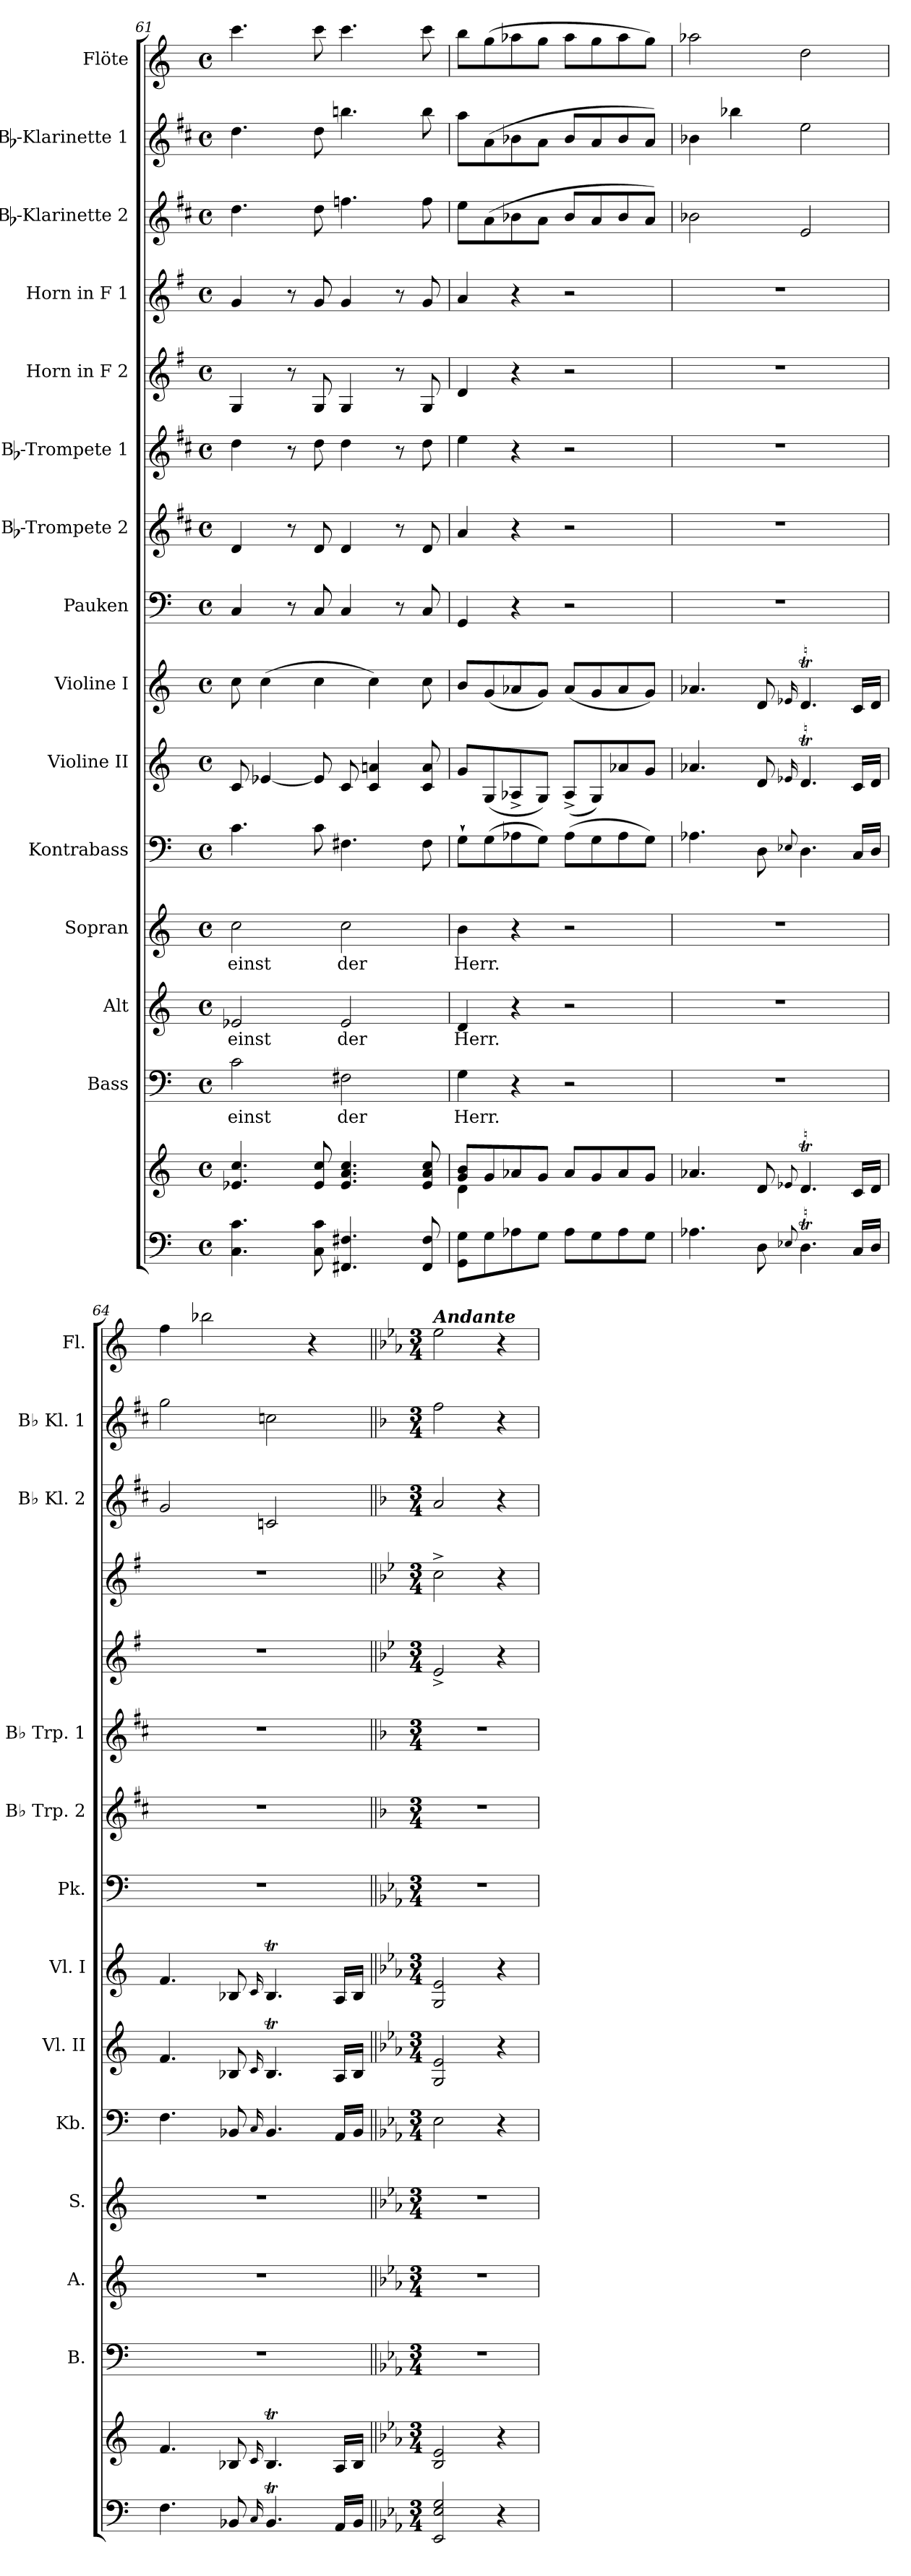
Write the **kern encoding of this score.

**kern	**kern	**kern	**text	**kern	**text	**kern	**text	**kern	**kern	**kern	**kern	**kern	**kern	**kern	**kern	**kern	**kern	**kern
*part15	*part15	*part14	*part14	*part13	*part13	*part12	*part12	*part11	*part10	*part9	*part8	*part7	*part6	*part5	*part4	*part3	*part2	*part1
*staff16	*staff15	*staff14	*staff14	*staff13	*staff13	*staff12	*staff12	*staff11	*staff10	*staff9	*staff8	*staff7	*staff6	*staff5	*staff4	*staff3	*staff2	*staff1
*	*	*I"Bass	*	*I"Alt	*	*I"Sopran	*	*I"Kontrabass	*I"Violine II	*I"Violine I	*I"Pauken	*I"Bb-Trompete 2	*I"Bb-Trompete 1	*I"Horn in F 2	*I"Horn in F 1	*I"Bb-Klarinette 2	*I"Bb-Klarinette 1	*I"Flöte
*	*	*I'B.	*	*I'A.	*	*I'S.	*	*I'Kb.	*I'Vl. II	*I'Vl. I	*I'Pk.	*I'Bb Trp. 2	*I'Bb Trp. 1	*	*	*I'Bb Kl. 2	*I'Bb Kl. 1	*I'Fl.
*clefF4	*clefG2	*clefF4	*	*clefG2	*	*clefG2	*	*clefF4	*clefG2	*clefG2	*clefF4	*clefG2	*clefG2	*clefG2	*clefG2	*clefG2	*clefG2	*clefG2
*	*	*	*	*	*	*	*	*ITrd7c12	*	*	*	*ITrd1c2	*ITrd1c2	*ITrd4c7	*ITrd4c7	*ITrd1c2	*ITrd1c2	*
*k[]	*k[]	*k[]	*	*k[]	*	*k[]	*	*k[]	*k[]	*k[]	*k[]	*k[]	*k[]	*k[]	*k[]	*k[]	*k[]	*k[]
*C:	*C:	*C:	*	*C:	*	*C:	*	*C:	*C:	*C:	*C:	*C:	*C:	*C:	*C:	*C:	*C:	*C:
*M4/4	*M4/4	*M4/4	*	*M4/4	*	*M4/4	*	*M4/4	*M4/4	*M4/4	*M4/4	*M4/4	*M4/4	*M4/4	*M4/4	*M4/4	*M4/4	*M4/4
*met(c)	*met(c)	*met(c)	*	*met(c)	*	*met(c)	*	*met(c)	*met(c)	*met(c)	*met(c)	*met(c)	*met(c)	*met(c)	*met(c)	*met(c)	*met(c)	*met(c)
=61	=61	=61	=61	=61	=61	=61	=61	=61	=61	=61	=61	=61	=61	=61	=61	=61	=61	=61
!	!	!	!LO:LY:b	!	!LO:LY:b	!	!LO:LY:b	!	!	!	!	!	!	!	!	!	!	!
4.C\ 4.c\	4.e-X/ 4.cc/	2c\	einst	2e-X/	einst	2cc\	einst	4.C\	8c/	8cc\	4C/	4c/	4cc\	4C/	4c/	4.cc\	4.cc\	4.ccc\
.	.	.	.	.	.	.	.	.	[4e-X/	(>4cc\	.	.	.	.	.	.	.	.
.	.	.	.	.	.	.	.	.	.	.	8r	8r	8r	8r	8r	.	.	.
8C\ 8c\	8e-/ 8cc/	.	.	.	.	.	.	8C\	8e-/]	4cc\	8C/	8c/	8cc\	8C/	8c/	8cc\	8cc\	8ccc\
!	!	!	!LO:LY:b	!	!LO:LY:b	!	!LO:LY:b	!	!	!	!	!	!	!	!	!	!	!
4.FF#X/ 4.F#X/	4.e-/ 4.a/ 4.cc/	2F#X\	der	2e-/	der	2cc\	der	4.FF#X\	8c/	.	4C/	4c/	4cc\	4C/	4c/	4.ee-X\	4.aan\	4.ccc\
.	.	.	.	.	.	.	.	.	4c/ 4an/	4cc\)	.	.	.	.	.	.	.	.
.	.	.	.	.	.	.	.	.	.	.	8r	8r	8r	8r	8r	.	.	.
8FF#/ 8F#/	8e-/ 8a/ 8cc/	.	.	.	.	.	.	8FF#\	8c/ 8a/	8cc\	8C/	8c/	8cc\	8C/	8c/	8ee-\	8aa\	8ccc\
=62	=62	=62	=62	=62	=62	=62	=62	=62	=62	=62	=62	=62	=62	=62	=62	=62	=62	=62
*	*^	*	*	*	*	*	*	*	*	*	*	*	*	*	*	*	*	*
!	!	!	!	!LO:LY:b	!	!LO:LY:b	!	!LO:LY:b	!	!	!	!	!	!	!	!	!	!	!
8GG\ 8G\L	8g/ 8b/L	4d\	4G\	Herr.	4d/	Herr.	4b\	Herr.	8GG`>\L	8g/L	8b/L	4GG/	4g/	4dd\	4G/	4d/	8dd\L	8gg\L	8bb\L
8G\	8g/	.	.	.	.	.	.	.	(>8GG\	(<8G/	(<8g/	.	.	.	.	.	(>8g\	(>8g\	(>8gg\
8A-X\	8a-X/	2.ryy	4r	.	4r	.	4r	.	8AA-X\	8A-X^</	8a-X/	4r	4r	4r	4r	4r	8a-X\	8a-X\	8aa-X\
8G\J	8g/J	.	.	.	.	.	.	.	8GG\J)	8G/J)	8g/J)	.	.	.	.	.	8g\J	8g\J	8gg\J
8A-\L	8a-/L	.	2r	.	2r	.	2r	.	(>8AA-\L	(<8A-^</L	(<8a-/L	2r	2r	2r	2r	2r	8a-/L	8a-/L	8aa-\L
8G\	8g/	.	.	.	.	.	.	.	8GG\	8G/)	8g/	.	.	.	.	.	8g/	8g/	8gg\
8A-\	8a-/	.	.	.	.	.	.	.	8AA-\	8a-X/	8a-/	.	.	.	.	.	8a-/	8a-/	8aa-\
8G\J	8g/J	.	.	.	.	.	.	.	8GG\J)	8g/J	8g/J)	.	.	.	.	.	8g/J)	8g/J)	8gg\J)
*	*v	*v	*	*	*	*	*	*	*	*	*	*	*	*	*	*	*	*	*
!!LO:PB:g=z
=63	=63	=63	=63	=63	=63	=63	=63	=63	=63	=63	=63	=63	=63	=63	=63	=63	=63	=63
4.A-X\	4.a-X/	1r	.	1r	.	1r	.	4.AA-X\	4.a-X/	4.a-X/	1r	1r	1r	1r	1r	2a-X\	4a-X\	2aa-X\
.	.	.	.	.	.	.	.	.	.	.	.	.	.	.	.	.	4aa-X\	.
8D\	8d/	.	.	.	.	.	.	8DD\	8d/	8d/	.	.	.	.	.	.	.	.
8qqE-X/	8qqe-X/	.	.	.	.	.	.	8qqEE-X/	16qqe-X/	16qqe-X/	.	.	.	.	.	.	.	.
4.DT\	4.dT/	.	.	.	.	.	.	4.DD\	4.dT/	4.dT/	.	.	.	.	.	2d/	2dd\	2dd\
16C/LL	16c/LL	.	.	.	.	.	.	16CC/LL	16c/LL	16c/LL	.	.	.	.	.	.	.	.
16D/JJ	16d/JJ	.	.	.	.	.	.	16DD/JJ	16d/JJ	16d/JJ	.	.	.	.	.	.	.	.
=64	=64	=64	=64	=64	=64	=64	=64	=64	=64	=64	=64	=64	=64	=64	=64	=64	=64	=64
4.F\	4.f/	1r	.	1r	.	1r	.	4.FF\	4.f/	4.f/	1r	1r	1r	1r	1r	2f/	2ff\	4ff\
.	.	.	.	.	.	.	.	.	.	.	.	.	.	.	.	.	.	2bb-X\
8BB-X/	8B-X/	.	.	.	.	.	.	8BBB-X/	8B-X/	8B-X/	.	.	.	.	.	.	.	.
16qqC/	16qqc/	.	.	.	.	.	.	16qqCC/	16qqc/	16qqc/	.	.	.	.	.	.	.	.
4.BB-T/	4.B-T/	.	.	.	.	.	.	4.BBB-/	4.B-T/	4.B-T/	.	.	.	.	.	2B-X/	2b-X\	.
.	.	.	.	.	.	.	.	.	.	.	.	.	.	.	.	.	.	4r
16AA/LL	16A/LL	.	.	.	.	.	.	16AAA/LL	16A/LL	16A/LL	.	.	.	.	.	.	.	.
16BB-/JJ	16B-/JJ	.	.	.	.	.	.	16BBB-/JJ	16B-/JJ	16B-/JJ	.	.	.	.	.	.	.	.
=65||	=65||	=65||	=65||	=65||	=65||	=65||	=65||	=65||	=65||	=65||	=65||	=65||	=65||	=65||	=65||	=65||	=65||	=65||
*k[b-e-a-]	*k[b-e-a-]	*k[b-e-a-]	*	*k[b-e-a-]	*	*k[b-e-a-]	*	*k[b-e-a-]	*k[b-e-a-]	*k[b-e-a-]	*k[b-e-a-]	*k[b-e-a-]	*k[b-e-a-]	*k[b-e-a-]	*k[b-e-a-]	*k[b-e-a-]	*k[b-e-a-]	*k[b-e-a-]
*E-:	*E-:	*E-:	*	*E-:	*	*E-:	*	*E-:	*E-:	*E-:	*E-:	*E-:	*E-:	*E-:	*E-:	*E-:	*E-:	*E-:
*M3/4	*M3/4	*M3/4	*	*M3/4	*	*M3/4	*	*M3/4	*M3/4	*M3/4	*M3/4	*M3/4	*M3/4	*M3/4	*M3/4	*M3/4	*M3/4	*M3/4
!	!	!	!	!	!	!	!	!	!	!	!	!	!	!	!	!	!	!LO:TX:a:Bi:t=Andante
2EE-/ 2E-/ 2G/	2B-/ 2e-/	2.r	.	2.r	.	2.r	.	2EE-\	2G/ 2e-/	2G/ 2e-/	2.r	2.r	2.r	2A-^</	2f^>\	2g/	2ee-\	2ee-\
4r	4r	.	.	.	.	.	.	4r	4r	4r	.	.	.	4r	4r	4r	4r	4r
=	=	=	=	=	=	=	=	=	=	=	=	=	=	=	=	=	=	=
*-	*-	*-	*-	*-	*-	*-	*-	*-	*-	*-	*-	*-	*-	*-	*-	*-	*-	*-
